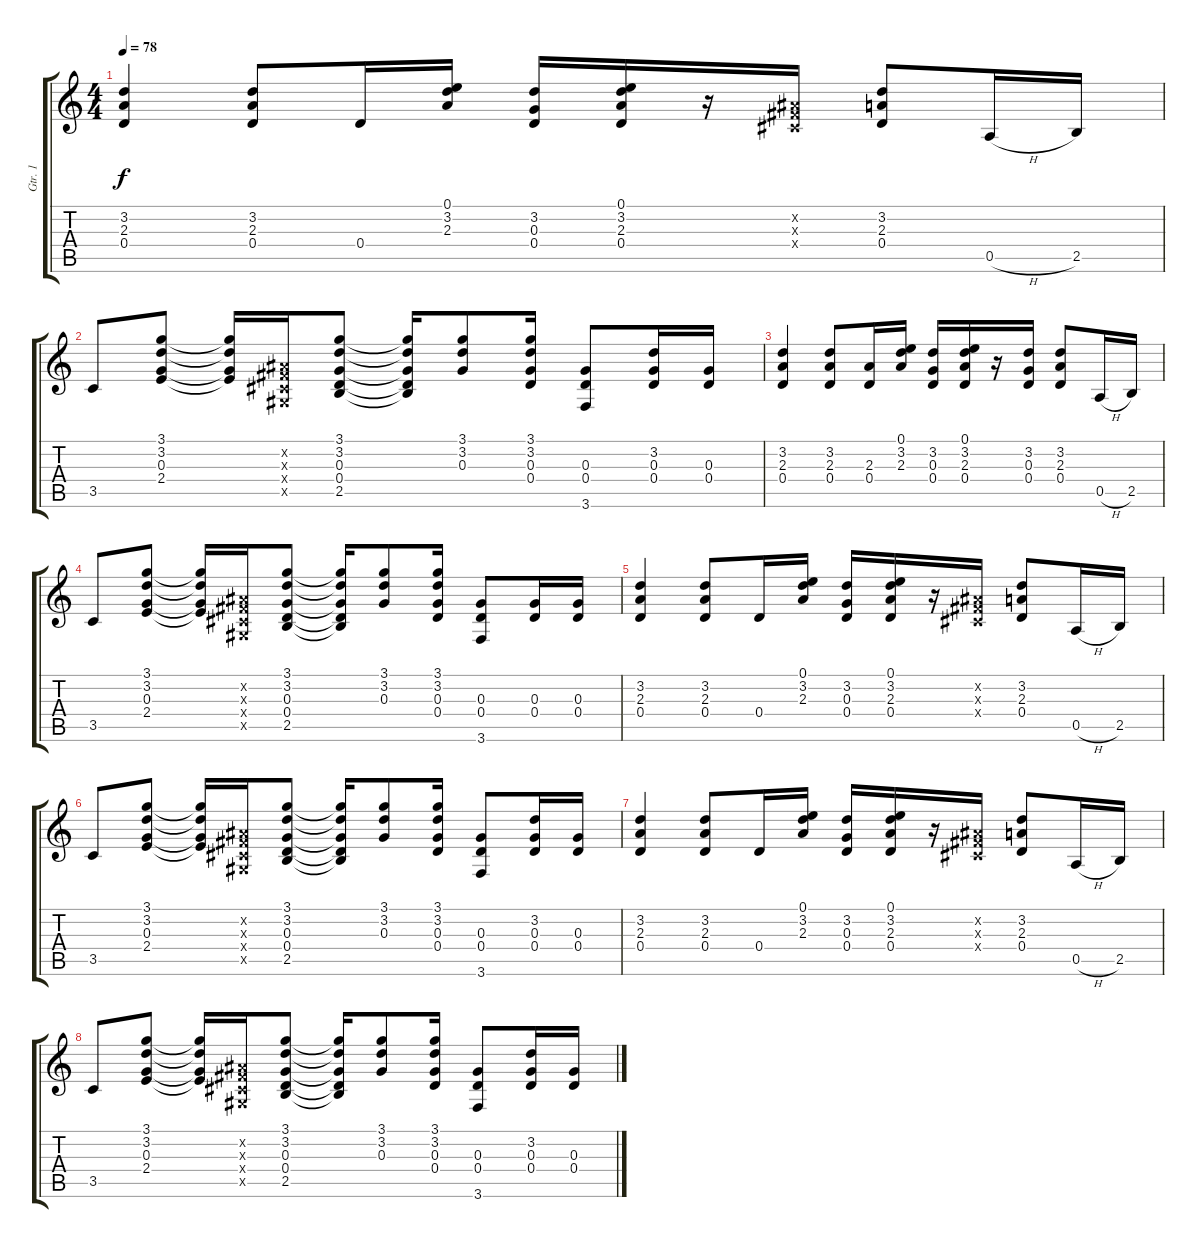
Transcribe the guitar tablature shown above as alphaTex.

\track ("Gtr. 1" "Gtr. 1") {instrument acousticguitarsteel}
\staff {score tabs}
\tuning (E4 B3 G3 D3 A2 D2) {hide}
\ts (4 4)
\tempo 78
\clef g2
\ks c
(3.2 2.3 0.4).4{dy f} (3.2 2.3 0.4).8 0.4.16 (0.1 3.2 2.3).16 (3.2 0.3 0.4).16 (0.1 3.2 2.3 0.4).16 r.16 (-1.2{x} -1.3{x} -1.4{x}).16 (3.2 2.3 0.4).8 0.5{h}.16 2.5.16 |
3.5.8 (3.1 3.2 0.3 2.4).8 (3.1{t} 3.2{t} 0.3{t} 2.4{t}).16 (-1.2{x} -1.3{x} -1.4{x} -1.5{x}).16 (3.1 3.2 0.3 0.4 2.5).8 (3.1{t} 3.2{t} 0.3{t} 0.4{t} 2.5{t}).16 (3.1 3.2 0.3).8 (3.1 3.2 0.3 0.4).16 (0.3 0.4 3.6).8 (3.2 0.3 0.4).16 (0.3 0.4).16 |
(3.2 2.3 0.4).4 (3.2 2.3 0.4).8 (2.3 0.4).16 (0.1 3.2 2.3).16 (3.2 0.3 0.4).16 (0.1 3.2 2.3 0.4).16 r.16 (3.2 0.3 0.4).16 (3.2 2.3 0.4).8 0.5{h}.16 2.5.16 |
3.5.8 (3.1 3.2 0.3 2.4).8 (3.1{t} 3.2{t} 0.3{t} 2.4{t}).16 (-1.2{x} -1.3{x} -1.4{x} -1.5{x}).16 (3.1 3.2 0.3 0.4 2.5).8 (3.1{t} 3.2{t} 0.3{t} 0.4{t} 2.5{t}).16 (3.1 3.2 0.3).8 (3.1 3.2 0.3 0.4).16 (0.3 0.4 3.6).8 (0.3 0.4).16 (0.3 0.4).16 |
(3.2 2.3 0.4).4 (3.2 2.3 0.4).8 0.4.16 (0.1 3.2 2.3).16 (3.2 0.3 0.4).16 (0.1 3.2 2.3 0.4).16 r.16 (-1.2{x} -1.3{x} -1.4{x}).16 (3.2 2.3 0.4).8 0.5{h}.16 2.5.16 |
3.5.8 (3.1 3.2 0.3 2.4).8 (3.1{t} 3.2{t} 0.3{t} 2.4{t}).16 (-1.2{x} -1.3{x} -1.4{x} -1.5{x}).16 (3.1 3.2 0.3 0.4 2.5).8 (3.1{t} 3.2{t} 0.3{t} 0.4{t} 2.5{t}).16 (3.1 3.2 0.3).8 (3.1 3.2 0.3 0.4).16 (0.3 0.4 3.6).8 (3.2 0.3 0.4).16 (0.3 0.4).16 |
(3.2 2.3 0.4).4 (3.2 2.3 0.4).8 0.4.16 (0.1 3.2 2.3).16 (3.2 0.3 0.4).16 (0.1 3.2 2.3 0.4).16 r.16 (-1.2{x} -1.3{x} -1.4{x}).16 (3.2 2.3 0.4).8 0.5{h}.16 2.5.16 |
3.5.8 (3.1 3.2 0.3 2.4).8 (3.1{t} 3.2{t} 0.3{t} 2.4{t}).16 (-1.2{x} -1.3{x} -1.4{x} -1.5{x}).16 (3.1 3.2 0.3 0.4 2.5).8 (3.1{t} 3.2{t} 0.3{t} 0.4{t} 2.5{t}).16 (3.1 3.2 0.3).8 (3.1 3.2 0.3 0.4).16 (0.3 0.4 3.6).8 (3.2 0.3 0.4).16 (0.3 0.4).16
